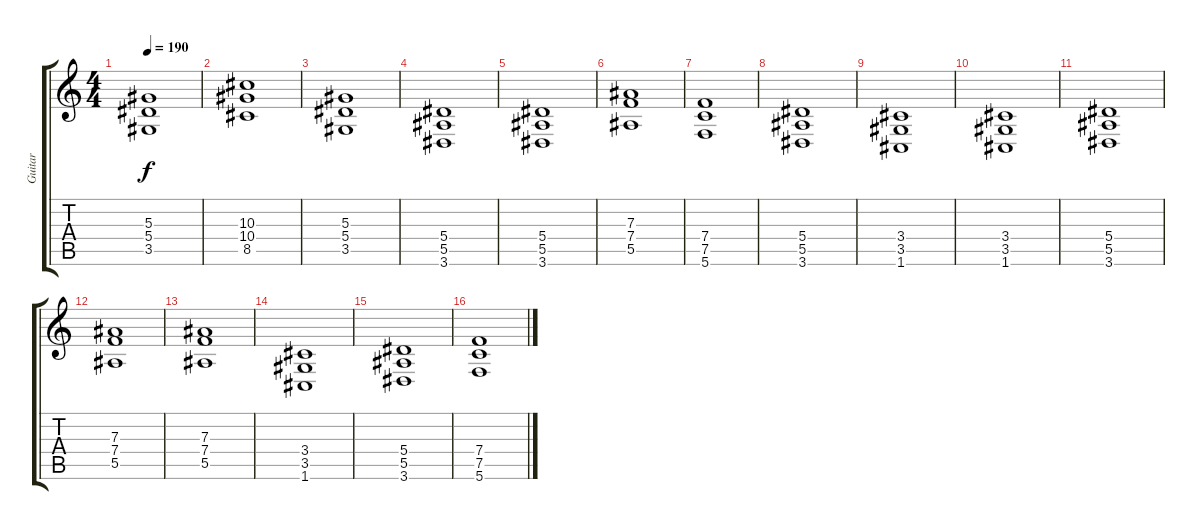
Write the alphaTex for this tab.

\track ("Guitar" "Guitar") {instrument distortionguitar}
\staff {score tabs}
\tuning (C4 G3 Eb3 Bb2 F2 C2) {hide}
\ts (4 4)
\tempo 190
\clef g2
\ks c
(5.3 5.4 3.5).1{dy f} |
(10.3 10.4 8.5).1 |
(5.3 5.4 3.5).1 |
(5.4 5.5 3.6).1 |
(5.4 5.5 3.6).1 |
(7.3 7.4 5.5).1 |
(7.4 7.5 5.6).1 |
(5.4 5.5 3.6).1 |
(3.4 3.5 1.6).1 |
(3.4 3.5 1.6).1 |
(5.4 5.5 3.6).1 |
(7.3 7.4 5.5).1 |
(7.3 7.4 5.5).1 |
(3.4 3.5 1.6).1 |
(5.4 5.5 3.6).1 |
(7.4 7.5 5.6).1
